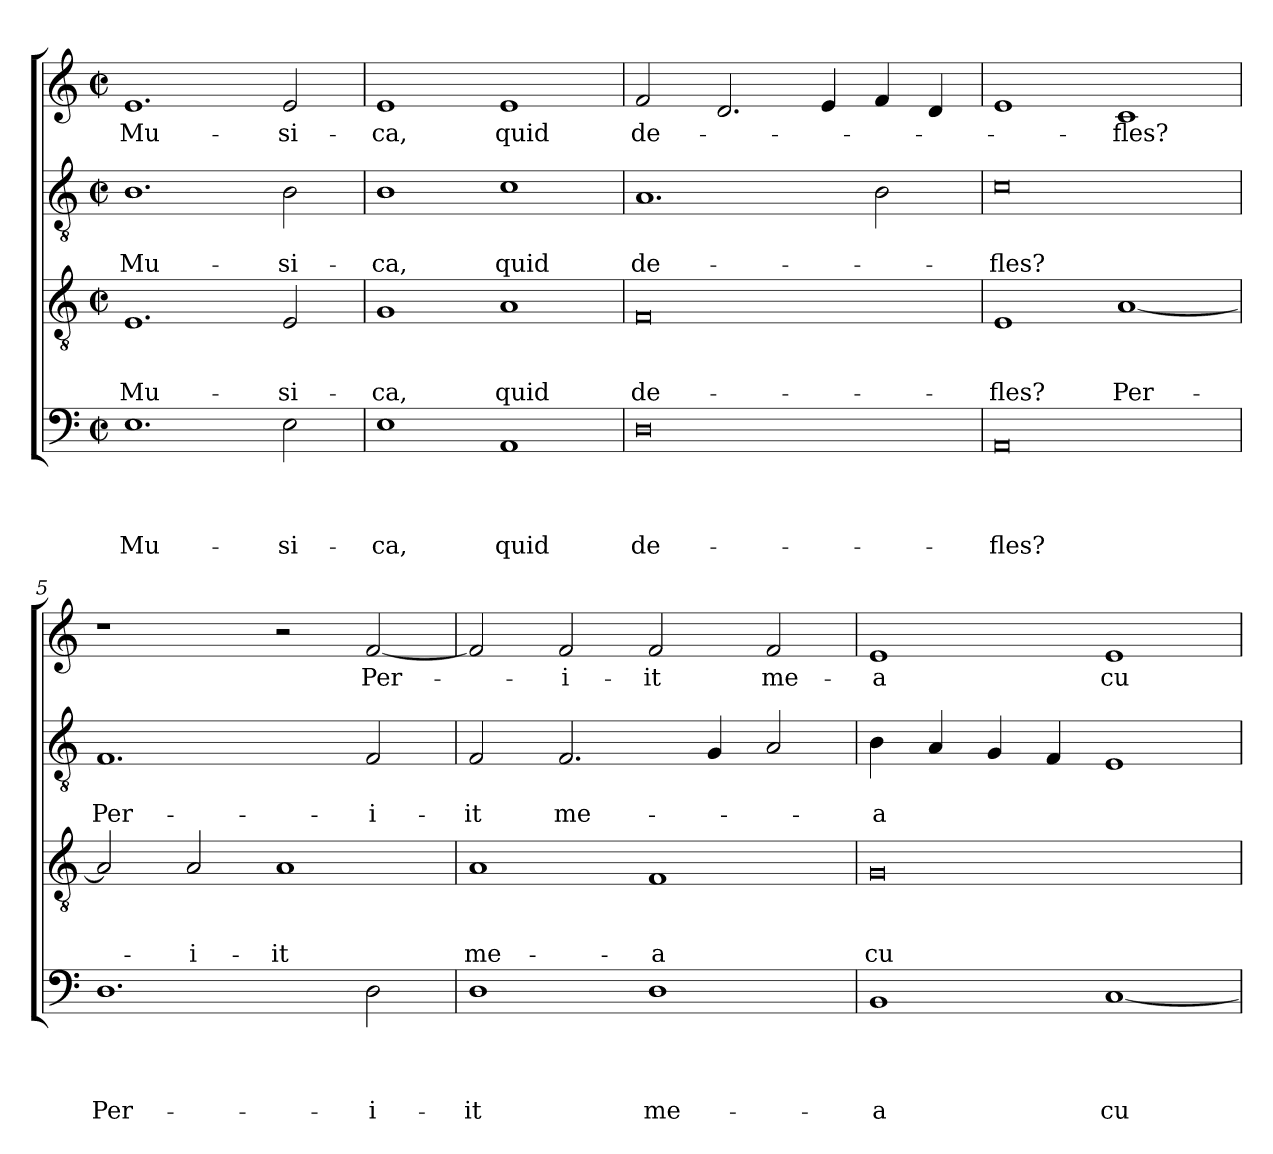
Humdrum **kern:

**kern	**text	**text	**text	**text	**kern	**text	**text	**text	**kern	**text	**text	**kern	**text
*part4	*part4	*part4	*part4	*part4	*part3	*part3	*part3	*part3	*part2	*part2	*part2	*part1	*part1
*staff4	*staff4	*staff4	*staff4	*staff4	*staff3	*staff3	*staff3	*staff3	*staff2	*staff2	*staff2	*staff1	*staff1
*clefF4	*	*	*	*	*clefGv2	*	*	*	*clefGv2	*	*	*clefG2	*
*k[]	*	*	*	*	*k[]	*	*	*	*k[]	*	*	*k[]	*
*C:	*	*	*	*	*C:	*	*	*	*C:	*	*	*C:	*
*M2/2	*	*	*	*	*M2/2	*	*	*	*M2/2	*	*	*M2/2	*
*met(c|)	*	*	*	*	*met(c|)	*	*	*	*met(c|)	*	*	*met(c|)	*
=1	=1	=1	=1	=1	=1	=1	=1	=1	=1	=1	=1	=1	=1
!	!	!	!	!LO:LY:b	!	!	!	!LO:LY:b	!	!	!LO:LY:b	!	!LO:LY:b
1.E	.	.	.	Mu-	1.E	.	.	Mu-	1.B	.	Mu-	1.e	Mu-
!	!	!	!	!LO:LY:b	!	!	!	!LO:LY:b	!	!	!LO:LY:b	!	!LO:LY:b
2E\	.	.	.	-si-	2E/	.	.	-si-	2B\	.	-si-	2e/	-si-
=2	=2	=2	=2	=2	=2	=2	=2	=2	=2	=2	=2	=2	=2
!	!	!	!	!LO:LY:b	!	!	!	!LO:LY:b	!	!	!LO:LY:b	!	!LO:LY:b
1E	.	.	.	-ca,	1G	.	.	-ca,	1B	.	-ca,	1e	-ca,
!	!	!	!	!LO:LY:b	!	!	!	!LO:LY:b	!	!	!LO:LY:b	!	!LO:LY:b
1AA	.	.	.	quid	1A	.	.	quid	1c	.	quid	1e	quid
=3	=3	=3	=3	=3	=3	=3	=3	=3	=3	=3	=3	=3	=3
!	!	!	!	!LO:LY:b	!	!	!	!LO:LY:b	!	!	!LO:LY:b	!	!LO:LY:b
0D	.	.	.	de-	0F	.	.	de-	1.A	.	de-	2f/	de-
.	.	.	.	.	.	.	.	.	.	.	.	2.d/	.
.	.	.	.	.	.	.	.	.	.	.	.	4e/	.
.	.	.	.	.	.	.	.	.	2B\	.	.	4f/	.
.	.	.	.	.	.	.	.	.	.	.	.	4d/	.
=4	=4	=4	=4	=4	=4	=4	=4	=4	=4	=4	=4	=4	=4
!	!	!	!	!LO:LY:b	!	!	!	!LO:LY:b	!	!	!LO:LY:b	!	!
0AA	.	.	.	-fles?	1E	.	.	-fles?	0c	.	-fles?	1e	.
!	!	!	!	!	!	!	!	!LO:LY:b	!	!	!	!	!LO:LY:b
.	.	.	.	.	[1A	.	.	Per-	.	.	.	1c	-fles?
=5	=5	=5	=5	=5	=5	=5	=5	=5	=5	=5	=5	=5	=5
!	!	!	!	!LO:LY:b	!	!	!	!	!	!	!LO:LY:b	!	!
1.D	.	.	.	Per-	2A/]	.	.	.	1.F	.	Per-	1r	.
!	!	!	!	!	!	!	!	!LO:LY:b	!	!	!	!	!
.	.	.	.	.	2A/	.	.	-i-	.	.	.	.	.
!	!	!	!	!	!	!	!	!LO:LY:b	!	!	!	!	!
.	.	.	.	.	1A	.	.	-it	.	.	.	2r	.
!	!	!	!	!LO:LY:b	!	!	!	!	!	!	!LO:LY:b	!	!LO:LY:b
2D\	.	.	.	-i-	.	.	.	.	2F/	.	-i-	[2f/	Per-
=6	=6	=6	=6	=6	=6	=6	=6	=6	=6	=6	=6	=6	=6
!	!	!	!	!LO:LY:b	!	!	!	!LO:LY:b	!	!	!LO:LY:b	!	!
1D	.	.	.	-it	1A	.	.	me-	2F/	.	-it	2f/]	.
!	!	!	!	!	!	!	!	!	!	!	!LO:LY:b	!	!LO:LY:b
.	.	.	.	.	.	.	.	.	2.F/	.	me-	2f/	-i-
!	!	!	!	!LO:LY:b	!	!	!	!LO:LY:b	!	!	!	!	!LO:LY:b
1D	.	.	.	me-	1F	.	.	-a	.	.	.	2f/	-it
.	.	.	.	.	.	.	.	.	4G/	.	.	.	.
!	!	!	!	!	!	!	!	!	!	!	!	!	!LO:LY:b
.	.	.	.	.	.	.	.	.	2A/	.	.	2f/	me-
=7	=7	=7	=7	=7	=7	=7	=7	=7	=7	=7	=7	=7	=7
!	!	!	!	!LO:LY:b	!	!	!	!LO:LY:b	!	!	!LO:LY:b	!	!LO:LY:b
1BB	.	.	.	-a	0G	.	.	cu-	4B\	.	-a	1e	-a
.	.	.	.	.	.	.	.	.	4A/	.	.	.	.
.	.	.	.	.	.	.	.	.	4G/	.	.	.	.
.	.	.	.	.	.	.	.	.	4F/	.	.	.	.
!	!	!	!	!LO:LY:b	!	!	!	!	!	!	!	!	!LO:LY:b
[1C	.	.	.	cu-	.	.	.	.	1E	.	.	1e	cu-
=	=	=	=	=	=	=	=	=	=	=	=	=	=
*-	*-	*-	*-	*-	*-	*-	*-	*-	*-	*-	*-	*-	*-
